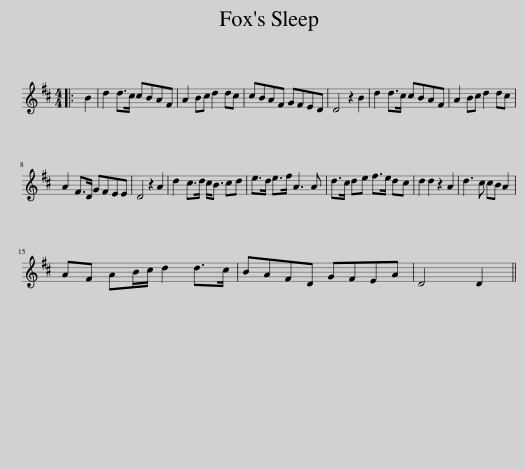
X:1
L:1/8
M:4/4
I:linebreak $
K:D
V:1 treble
V:1
|: B2 | d2 d>c cBAF | A2 Bc d2 dc | cBAF GFED | D4 z2 B2 | %5
 d2 d>c cBAF | A2 Bc d2 dc |$ A2 F>D GFEE | D4 z2 A2 | d2 c>d c<B cd | %10
 e>d e>f A3 A | d>c de f>e dc | d2 d2 z2 A2 | d3 c cB A2 |$ AF AB/c/ d2 d>c | %15
 BAFD GFEA | D4 D2 || %17
